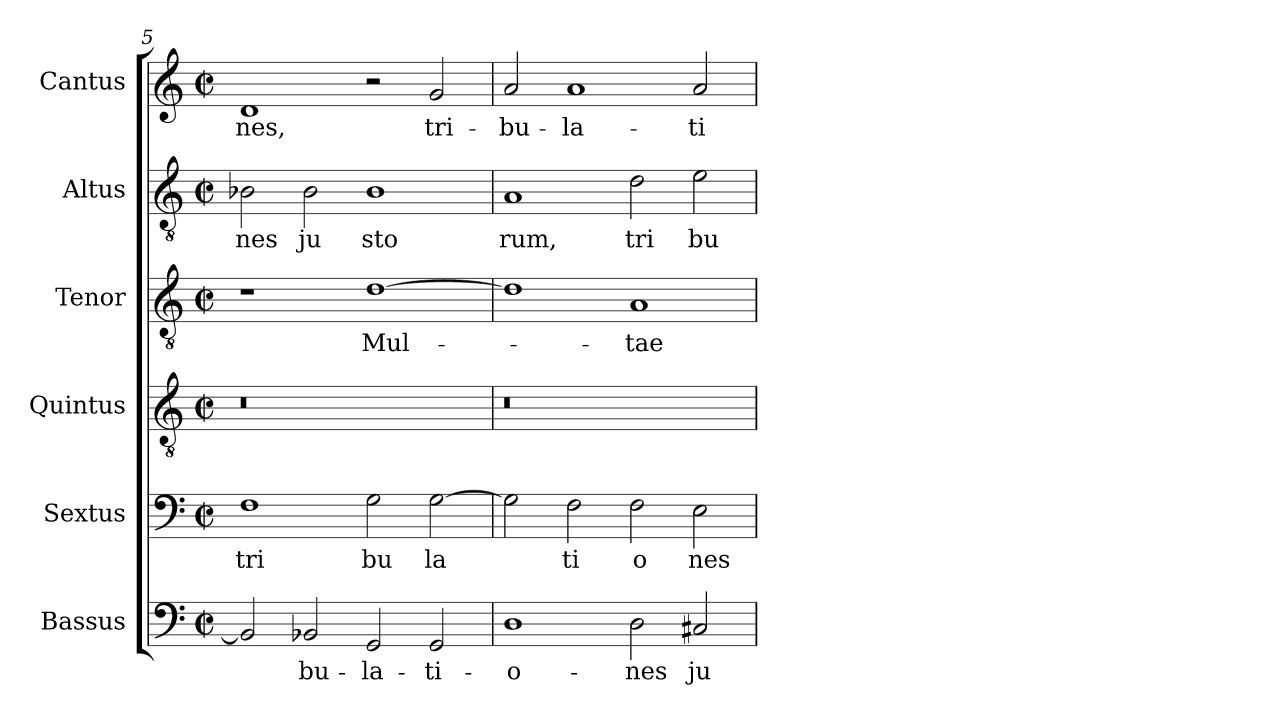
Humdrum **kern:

**kern	**text	**kern	**text	**kern	**kern	**text	**kern	**text	**kern	**text
*part6	*part6	*part5	*part5	*part4	*part3	*part3	*part2	*part2	*part1	*part1
*staff6	*staff6	*staff5	*staff5	*staff4	*staff3	*staff3	*staff2	*staff2	*staff1	*staff1
*I"Bassus	*	*I"Sextus	*	*I"Quintus	*I"Tenor	*	*I"Altus	*	*I"Cantus	*
*clefF4	*	*clefF4	*	*clefGv2	*clefGv2	*	*clefGv2	*	*clefG2	*
*M2/2	*	*M2/2	*	*M2/2	*M2/2	*	*M2/2	*	*M2/2	*
*met(c|)	*	*met(c|)	*	*met(c|)	*met(c|)	*	*met(c|)	*	*met(c|)	*
=5	=5	=5	=5	=5	=5	=5	=5	=5	=5	=5
!	!	!	!LO:LY:b:cj	!	!	!	!	!LO:LY:b:cj	!	!LO:LY:b:cj
2BB-/]	.	1F	tri	0r	1r	.	2B-X\	nes	1d	-nes,
!	!LO:LY:b:cj	!	!	!	!	!	!	!LO:LY:b:cj	!	!
2BB-X/	-bu-	.	.	.	.	.	2B-\	ju	.	.
!	!LO:LY:b:cj	!	!LO:LY:b:cj	!	!	!LO:LY:b	!	!LO:LY:b:cj	!	!
2GG/	-la-	2G\	bu	.	[>1d	Mul-	1B-	sto	2r	.
!	!LO:LY:b:cj	!	!LO:LY:b:cj	!	!	!	!	!	!	!LO:LY:b:cj
2GG/	-ti-	[>2G\	la	.	.	.	.	.	2g/	tri-
=6	=6	=6	=6	=6	=6	=6	=6	=6	=6	=6
!	!LO:LY:b:cj	!	!	!	!	!	!	!LO:LY:b:cj	!	!LO:LY:b:cj
1D	-o-	2G\]	.	0r	1d]	.	1A	rum,	2a/	-bu-
!	!	!	!LO:LY:b:cj	!	!	!	!	!	!	!LO:LY:b:cj
.	.	2F\	ti	.	.	.	.	.	1a	-la-
!	!LO:LY:b:cj	!	!LO:LY:b:cj	!	!	!LO:LY:b:cj	!	!LO:LY:b:cj	!	!
2D\	-nes	2F\	o	.	1A	-tae	2d\	tri	.	.
!	!LO:LY:b:cj	!	!LO:LY:b:cj	!	!	!	!	!LO:LY:b:cj	!	!LO:LY:b:cj
2C#X/	ju-	2E\	nes	.	.	.	2e\	bu	2a/	-ti-
=	=	=	=	=	=	=	=	=	=	=
*-	*-	*-	*-	*-	*-	*-	*-	*-	*-	*-
